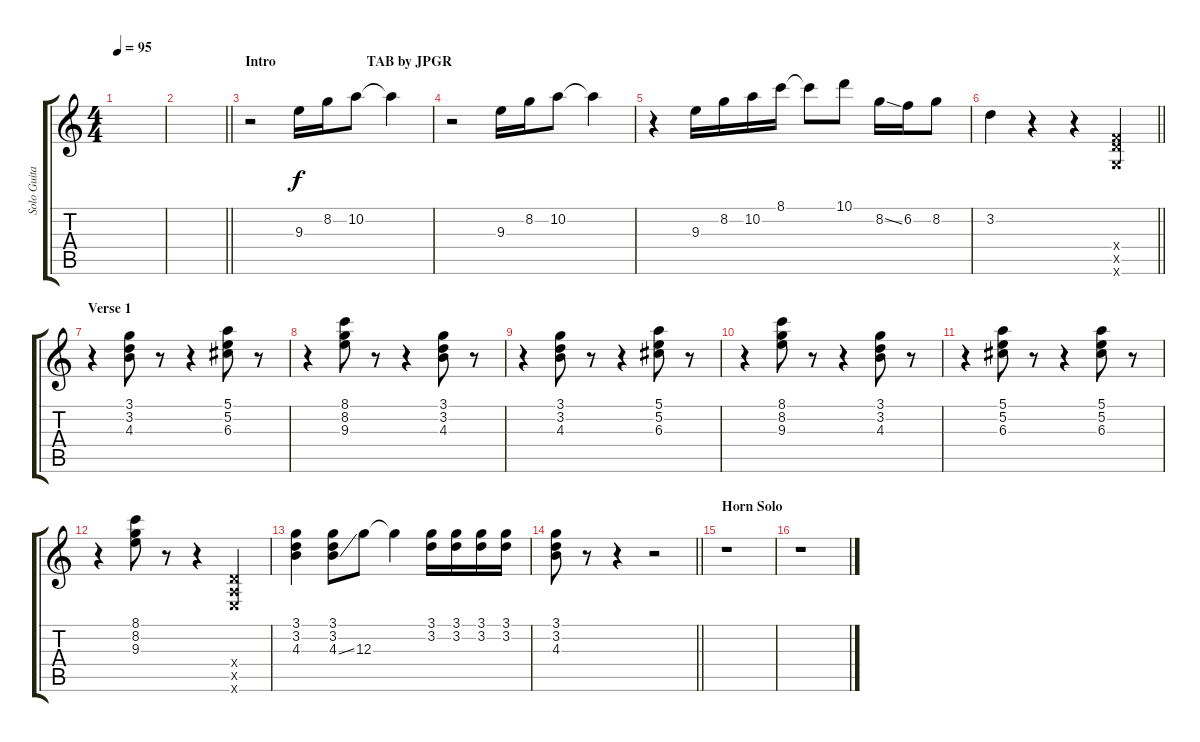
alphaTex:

\track ("Solo Guitar (George Harrison)" "Solo Guita") {instrument distortionguitar}
\staff {score tabs}
\tuning (E4 B3 G3 D3 A2 E2) {hide}
\ts (4 4)
\tempo 95
\clef g2
\ks c
|
\barLineRight lightlight
|
\section ("" "Intro                          TAB by JPGR")
r.2 9.3.16 8.2.16 10.2.8 10.2{t}.4 |
r.2 9.3.16 8.2.16 10.2.8 10.2{t}.4 |
r.4 9.3.16 8.2.16 10.2.16 8.1.16 8.1{t}.8 10.1.8 8.2{ss}.16 6.2.16 8.2.8 |
\barLineRight lightlight
3.2.4 r.4 r.4 (3.4{x} 5.5{x} 3.6{x}).4{dy f} |
\section ("" "Verse 1")
r.4 (3.1 3.2 4.3).8 r.8 r.4 (5.1 5.2 6.3).8 r.8 |
r.4 (8.1 8.2 9.3).8 r.8 r.4 (3.1 3.2 4.3).8 r.8 |
r.4 (3.1 3.2 4.3).8 r.8 r.4 (5.1 5.2 6.3).8 r.8 |
r.4 (8.1 8.2 9.3).8 r.8 r.4 (3.1 3.2 4.3).8 r.8 |
r.4 (5.1 5.2 6.3).8 r.8 r.4 (5.1 5.2 6.3).8 r.8 |
r.4 (8.1 8.2 9.3).8 r.8 r.4 (0.4{x} 0.5{x} 0.6{x}).4 |
(3.1 3.2 4.3).4 (3.1 3.2 4.3{ss}).8 12.3.8 12.3{t}.4 (3.1 3.2).16 (3.1 3.2).16 (3.1 3.2).16 (3.1 3.2).16 |
\barLineRight lightlight
(3.1 3.2 4.3).8 r.8 r.4 r.2 |
\section ("" "Horn Solo")
r.1 |
r.1
